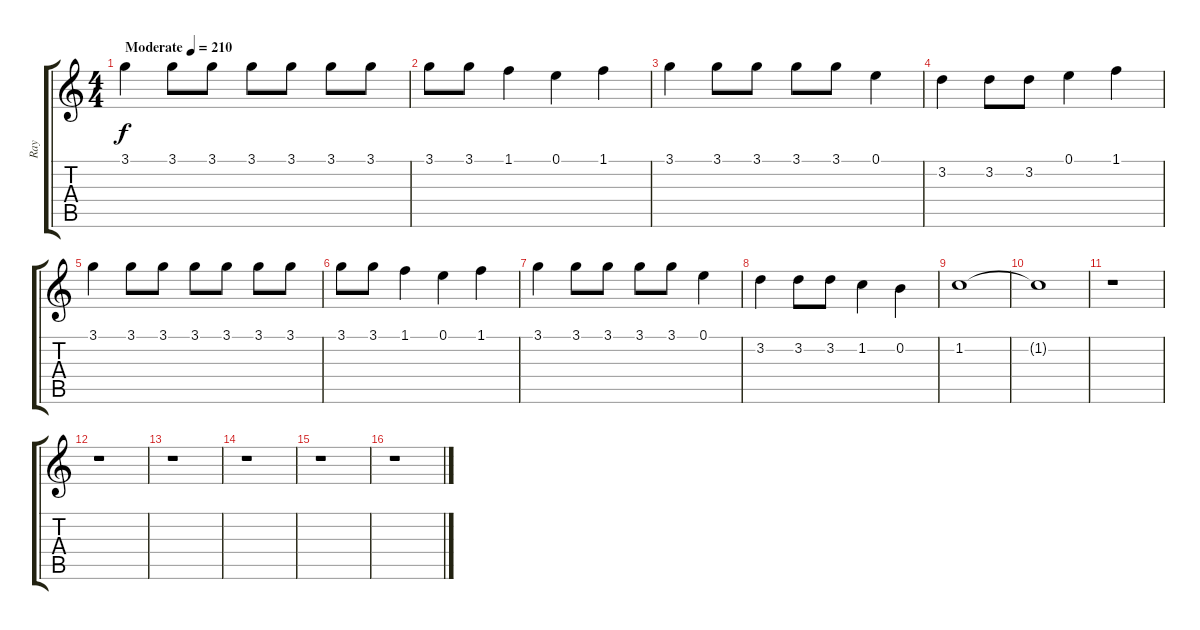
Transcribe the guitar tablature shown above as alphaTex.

\track ("Ray" "Ray") {instrument distortionguitar}
\staff {score tabs}
\tuning (E4 B3 G3 D3 A2 E2) {hide}
\ts (4 4)
\tempo (210 "Moderate")
\clef g2
\ks c
3.1.4{dy f instrument distortionguitar} 3.1.8 3.1.8 3.1.8 3.1.8 3.1.8 3.1.8 |
3.1.8 3.1.8 1.1.4 0.1.4 1.1.4 |
3.1.4 3.1.8 3.1.8 3.1.8 3.1.8 0.1.4 |
3.2.4 3.2.8 3.2.8 0.1.4 1.1.4 |
3.1.4 3.1.8 3.1.8 3.1.8 3.1.8 3.1.8 3.1.8 |
3.1.8 3.1.8 1.1.4 0.1.4 1.1.4 |
3.1.4 3.1.8 3.1.8 3.1.8 3.1.8 0.1.4 |
3.2.4 3.2.8 3.2.8 1.2.4 0.2.4 |
1.2.1 |
1.2{t}.1 |
r.1 |
r.1 |
r.1 |
r.1 |
r.1 |
r.1
